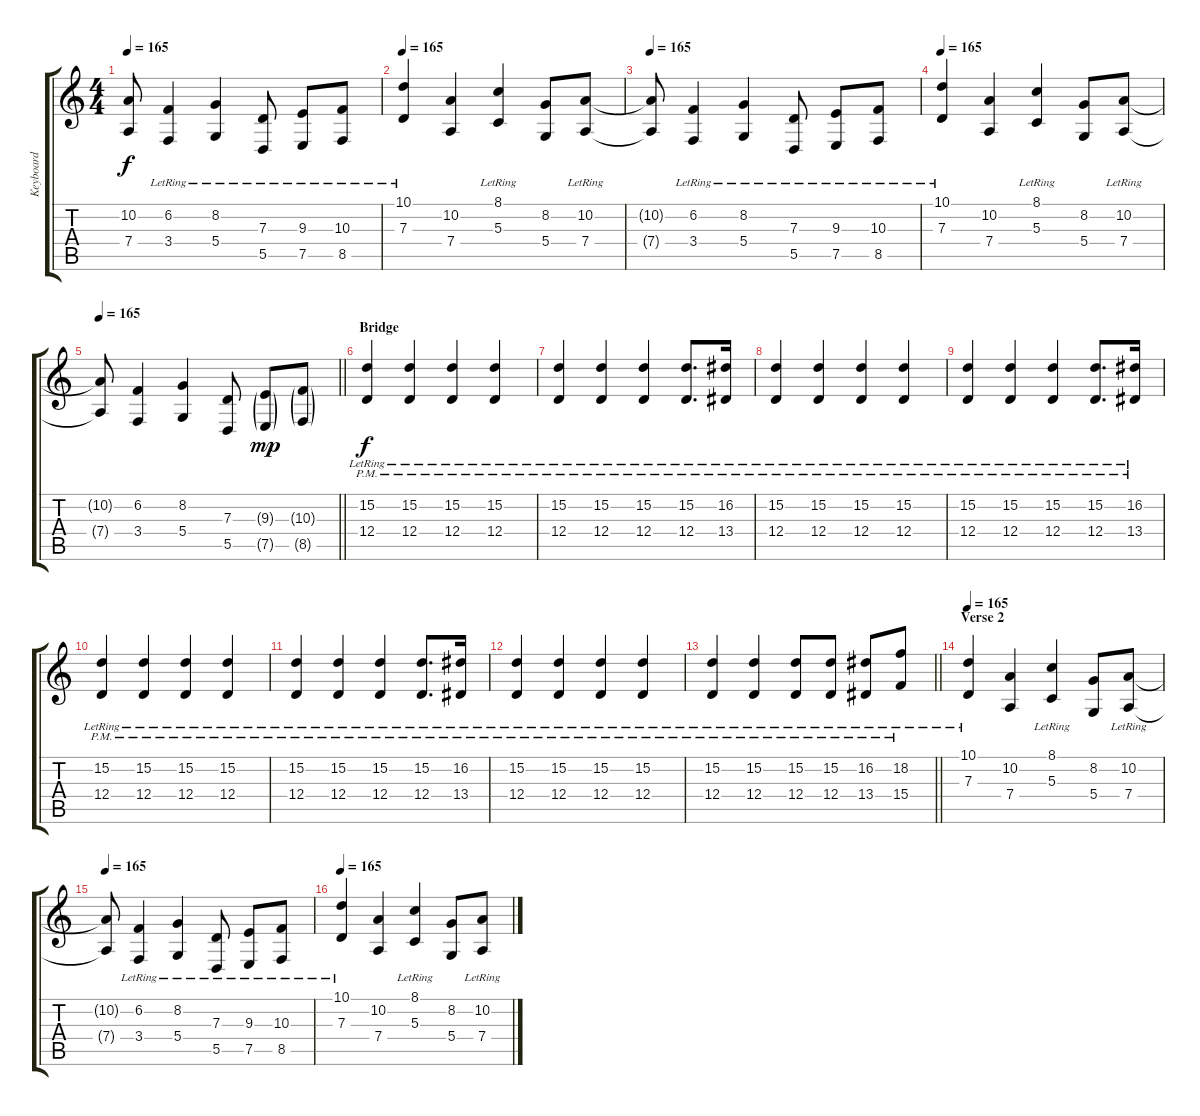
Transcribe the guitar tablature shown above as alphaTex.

\track ("Keyboard " "Keyboard ") {instrument tremolostrings}
\staff {score tabs}
\tuning (E4 B3 G3 D3 A2 D2) {hide}
\ts (4 4)
\tempo 165
\clef g2
\ks c
(10.2{t} 7.4{t}).8{dy f} (6.2{lr} 3.4{lr}).4 (8.2{lr} 5.4{lr}).4 (7.3{lr} 5.5{lr}).8 (9.3{lr} 7.5{lr}).8 (10.3{lr} 8.5{lr}).8 |
\tempo 165
(10.1{lr} 7.3{lr}).4 (10.2 7.4).4 (8.1{lr} 5.3).4 (8.2 5.4).8 (10.2{lr} 7.4{lr}).8 |
\tempo 165
(10.2{t} 7.4{t}).8 (6.2{lr} 3.4{lr}).4 (8.2{lr} 5.4{lr}).4 (7.3{lr} 5.5{lr}).8 (9.3{lr} 7.5{lr}).8 (10.3{lr} 8.5{lr}).8 |
\tempo 165
(10.1{lr} 7.3{lr}).4 (10.2 7.4).4 (8.1{lr} 5.3).4 (8.2 5.4).8 (10.2{lr} 7.4{lr}).8 |
\tempo 165
\barLineRight lightlight
(10.2{t} 7.4{t}).8 (6.2 3.4).4 (8.2 5.4).4 (7.3 5.5).8 (9.3{g} 7.5{g}).8{dy mp} (10.3{g} 8.5{g}).8 |
\section ("" "Bridge")
(15.2{pm lr} 12.4{pm lr}).4{dy f volume 16 instrument tremolostrings} (15.2{pm lr} 12.4{pm lr}).4 (15.2{pm lr} 12.4{pm lr}).4 (15.2{pm lr} 12.4{pm lr}).4 |
(15.2{pm lr} 12.4{pm lr}).4 (15.2{pm lr} 12.4{pm lr}).4 (15.2{pm lr} 12.4{pm lr}).4 (15.2{pm lr} 12.4{pm lr}).8{d} (16.2{pm lr} 13.4{pm lr}).16 |
(15.2{pm lr} 12.4{pm lr}).4 (15.2{pm lr} 12.4{pm lr}).4 (15.2{pm lr} 12.4{pm lr}).4 (15.2{pm lr} 12.4{pm lr}).4 |
(15.2{pm lr} 12.4{pm lr}).4 (15.2{pm lr} 12.4{pm lr}).4 (15.2{pm lr} 12.4{pm lr}).4 (15.2{pm lr} 12.4{pm lr}).8{d} (16.2{pm lr} 13.4{pm lr}).16 |
(15.2{pm lr} 12.4{pm lr}).4 (15.2{pm lr} 12.4{pm lr}).4 (15.2{pm lr} 12.4{pm lr}).4 (15.2{pm lr} 12.4{pm lr}).4 |
(15.2{pm lr} 12.4{pm lr}).4 (15.2{pm lr} 12.4{pm lr}).4 (15.2{pm lr} 12.4{pm lr}).4 (15.2{pm lr} 12.4{pm lr}).8{d} (16.2{pm lr} 13.4{pm lr}).16 |
(15.2{pm lr} 12.4{pm lr}).4 (15.2{pm lr} 12.4{pm lr}).4 (15.2{pm lr} 12.4{pm lr}).4 (15.2{pm lr} 12.4{pm lr}).4 |
\barLineRight lightlight
(15.2{pm lr} 12.4{pm lr}).4 (15.2{pm lr} 12.4{pm lr}).4 (15.2{pm lr} 12.4{pm lr}).8 (15.2{pm lr} 12.4{pm lr}).8 (16.2{pm lr} 13.4{pm lr}).8 (18.2{pm lr} 15.4{pm lr}).8 |
\section ("" "Verse 2")
\tempo 165
(10.1{lr} 7.3{lr}).4{volume 9 instrument fx5brightness} (10.2 7.4).4 (8.1{lr} 5.3).4 (8.2 5.4).8 (10.2{lr} 7.4{lr}).8 |
\tempo 165
(10.2{t} 7.4{t}).8 (6.2{lr} 3.4{lr}).4 (8.2{lr} 5.4{lr}).4 (7.3{lr} 5.5{lr}).8 (9.3{lr} 7.5{lr}).8 (10.3{lr} 8.5{lr}).8 |
\tempo 165
(10.1{lr} 7.3{lr}).4 (10.2 7.4).4 (8.1{lr} 5.3).4 (8.2 5.4).8 (10.2{lr} 7.4{lr}).8
